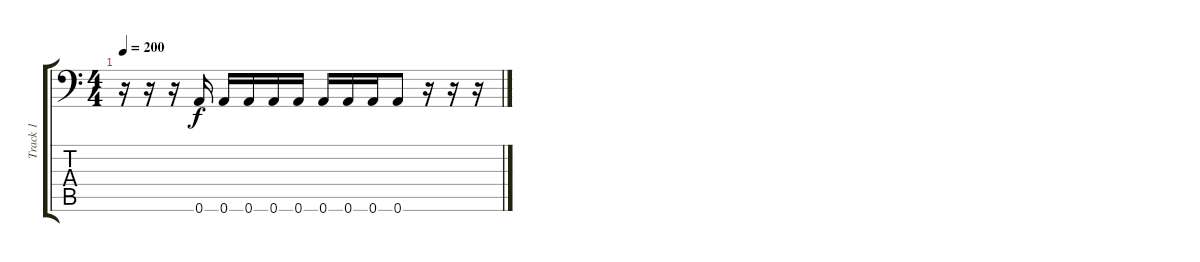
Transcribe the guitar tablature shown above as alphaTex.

\track ("Track 1" "Track 1") {instrument distortionguitar}
\staff {score tabs}
\tuning (B3 Gb3 D3 A2 E2 A1) {hide}
\ts (4 4)
\tempo 200
\clef f4
\ks c
r.16{dy f} r.16 r.16 0.6.16 0.6.16 0.6.16 0.6.16 0.6.16 0.6.16 0.6.16 0.6.16 0.6.8 r.16 r.16 r.16
